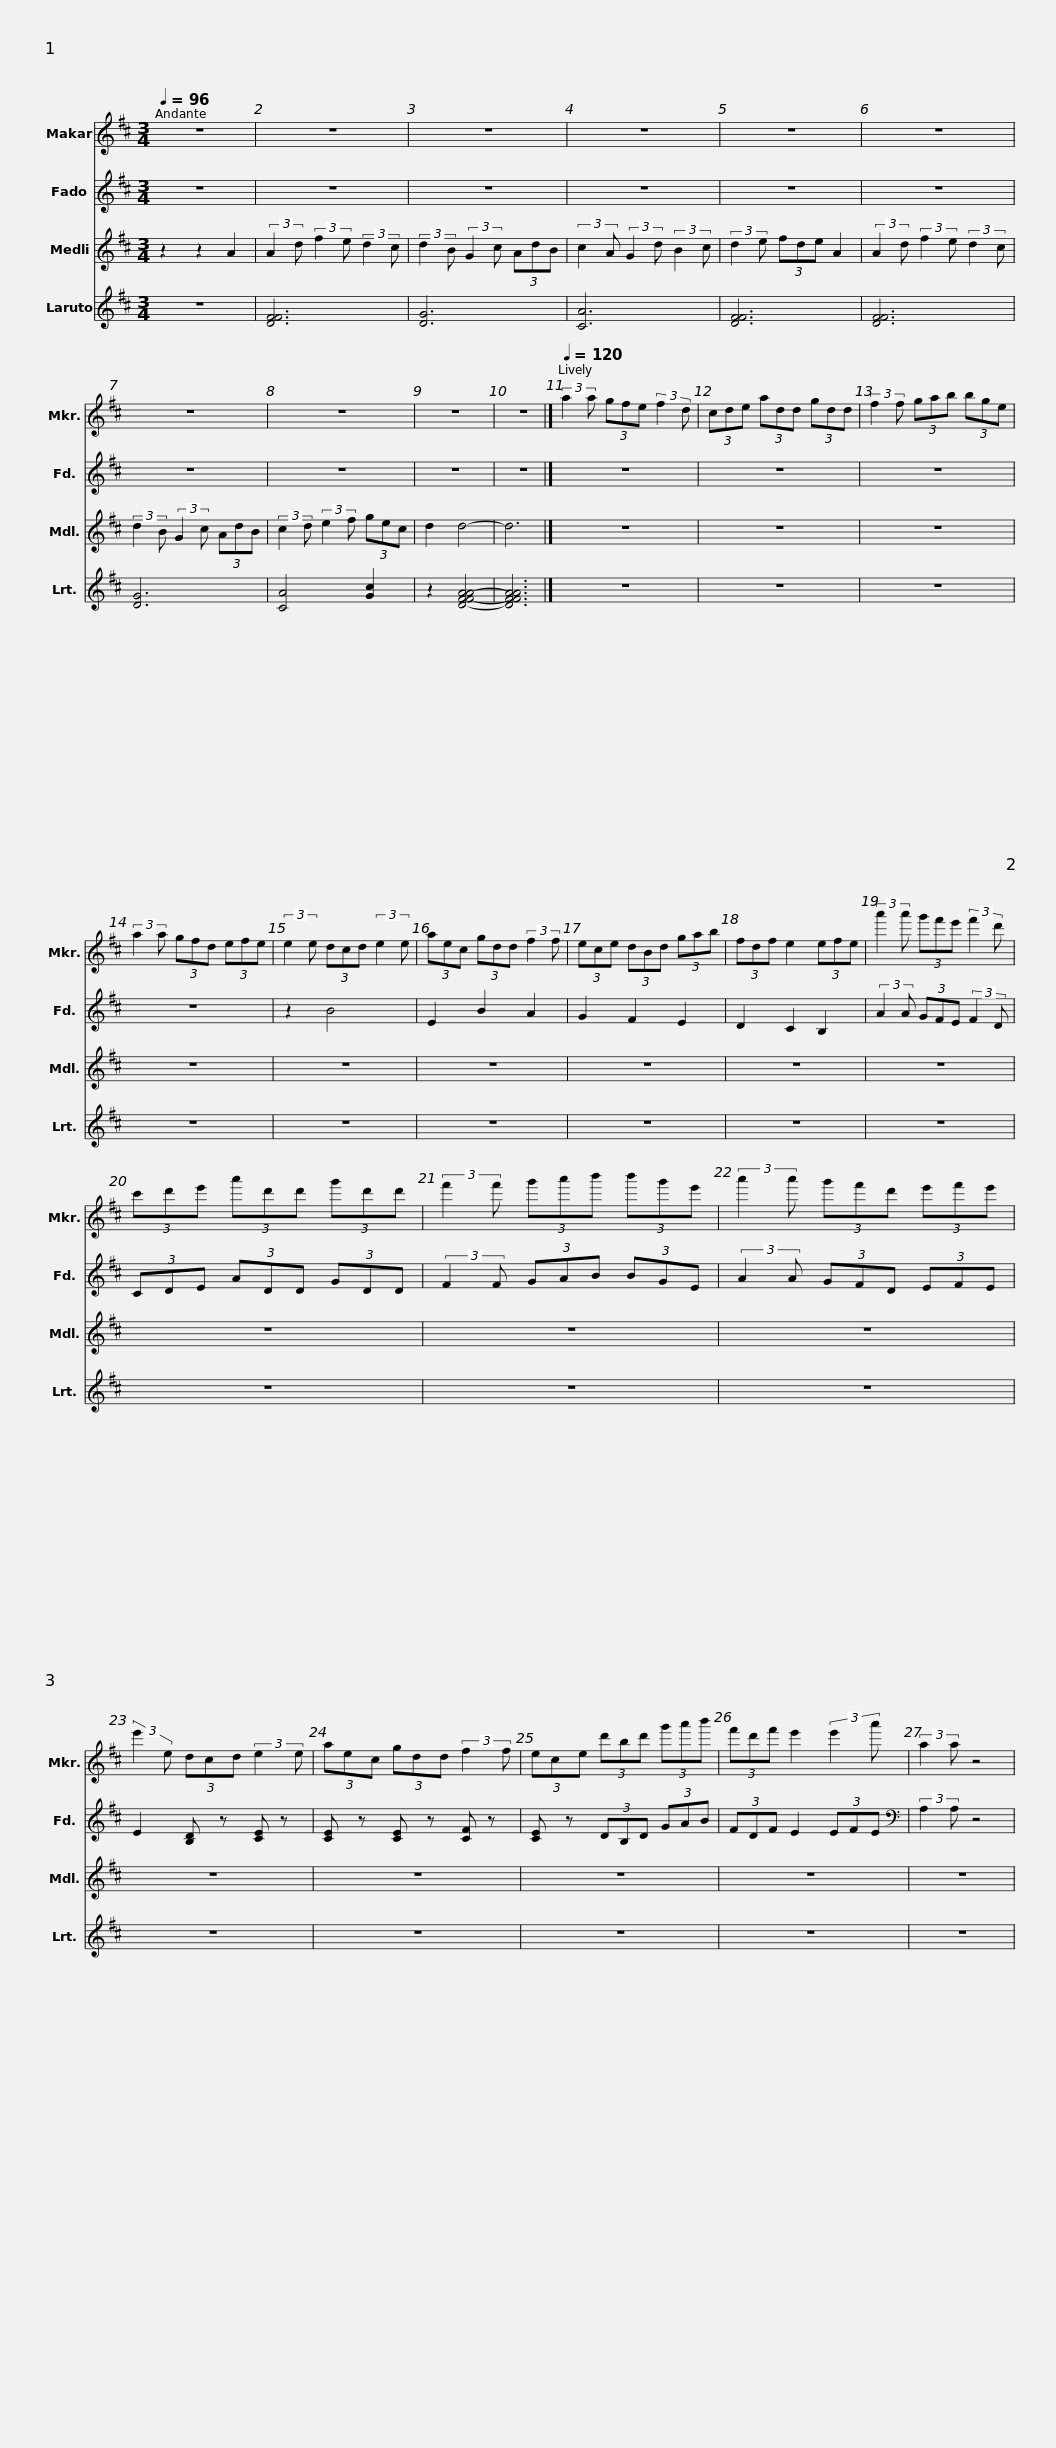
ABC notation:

X:1
%%score 1 2 3 4
L:1/8
Q:1/4=96
M:3/4
I:linebreak $
K:D
V:1 treble
V:2 treble
V:3 treble
V:4 treble
V:1
 z6 | z6 | z6 | z6 | z6 | %5
 z6 |$ z6 | z6 | z6 | z6 |] %10
[Q:1/4=120] (3:2:2a2 a (3gfe (3:2:2f2 d | (3cde (3add (3gdd |$ (3:2:2f2 f (3gab (3bge | (3:2:2a2 a (3gfd (3efe | (3:2:2e2 e (3dcd (3:2:2e2 e | %15
 (3aec (3gdd (3:2:2f2 f | (3ece (3dBd (3gab |$ (3fdf e2 (3efe | (3:2:2a'2 a' (3g'f'e' (3:2:2f'2 d' | (3c'd'e' (3a'd'd' (3g'd'd' | %20
 (3:2:2f'2 f' (3g'a'b' (3b'g'e' |$ (3:2:2a'2 a' (3g'f'd' (3e'f'e' | (3:2:2e'2 e (3dcd (3:2:2e2 e | (3aec (3gdd (3:2:2f2 f | (3ece (3d'bd' (3g'a'b' |$ %25
 (3f'd'f' e'2 (3:2:2e'2 a' | (3:2:2a2 a z4 | %27
V:2
 z6 | z6 | z6 | z6 | z6 | %5
 z6 |$ z6 | z6 | z6 | z6 |] %10
 z6 | z6 |$ z6 | z6 | z2 B4 | %15
 E2 B2 A2 | G2 F2 E2 |$ D2 C2 B,2 | (3:2:2A2 A (3GFE (3:2:2F2 D | (3CDE (3ADD (3GDD | %20
 (3:2:2F2 F (3GAB (3BGE |$ (3:2:2A2 A (3GFD (3EFE | E2 [B,D] z [CE] z | [CE] z [CE] z [CF] z | [CE] z (3DB,D (3GAB |$ %25
 (3FDF E2 (3EFE |[K:bass] (3:2:2A,2 A, z4 | %27
V:3
 z2 z2 A2 | (3:2:2A2 d (3:2:2f2 e (3:2:2d2 c | (3:2:2d2 B (3:2:2G2 c (3AdB | (3:2:2c2 A (3:2:2G2 d (3:2:2B2 c | (3:2:2d2 e (3fde A2 | %5
 (3:2:2A2 d (3:2:2f2 e (3:2:2d2 c |$ (3:2:2d2 B (3:2:2G2 c (3AdB | (3:2:2c2 d (3:2:2e2 f (3gec | d2 d4- | d6 |] %10
 z6 | z6 |$ z6 | z6 | z6 | %15
 z6 | z6 |$ z6 | z6 | z6 | %20
 z6 |$ z6 | z6 | z6 | z6 |$ %25
 z6 | z6 | %27
V:4
 z6 | [DFF]6 | [DG]6 | [CA]6 | [DFF]6 | %5
 [DFF]6 |$ [DG]6 | [CA]4 [Gc]2 | z2 [D-FF-AA-]4 | [DFFAA]6 |] %10
 z6 | z6 |$ z6 | z6 | z6 | %15
 z6 | z6 |$ z6 | z6 | z6 | %20
 z6 |$ z6 | z6 | z6 | z6 |$ %25
 z6 | z6 | %27
